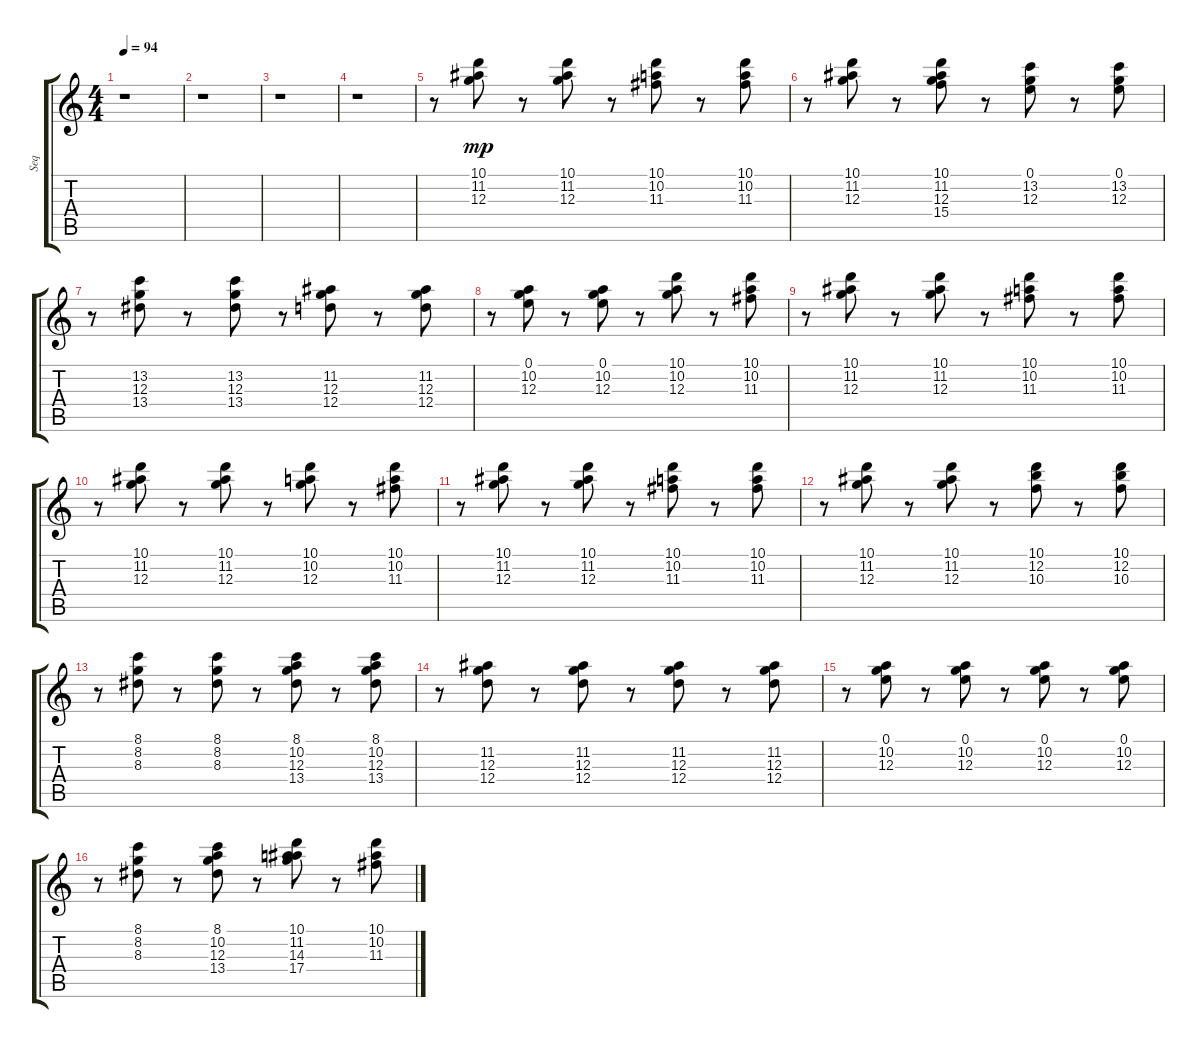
\track ("Seq" "Seq") {instrument electricguitarmuted}
\staff {score tabs}
\tuning (E4 B3 G3 D3 A2 E2) {hide}
\ts (4 4)
\tempo 94
\clef g2
\ks c
r.1{dy mp instrument electricguitarmuted} |
r.1 |
r.1 |
r.1 |
r.8 (10.1 11.2 12.3).8 r.8 (10.1 11.2 12.3).8 r.8 (10.1 10.2 11.3).8 r.8 (10.1 10.2 11.3).8 |
r.8 (10.1 11.2 12.3).8 r.8 (10.1 11.2 12.3 15.4).8 r.8 (0.1 13.2 12.3).8 r.8 (0.1 13.2 12.3).8 |
r.8 (13.2 12.3 13.4).8 r.8 (13.2 12.3 13.4).8 r.8 (11.2 12.3 12.4).8 r.8 (11.2 12.3 12.4).8 |
r.8 (0.1 10.2 12.3).8 r.8 (0.1 10.2 12.3).8 r.8 (10.1 10.2 12.3).8 r.8 (10.1 10.2 11.3).8 |
r.8 (10.1 11.2 12.3).8 r.8 (10.1 11.2 12.3).8 r.8 (10.1 10.2 11.3).8 r.8 (10.1 10.2 11.3).8 |
r.8 (10.1 11.2 12.3).8 r.8 (10.1 11.2 12.3).8 r.8 (10.1 10.2 12.3).8 r.8 (10.1 10.2 11.3).8 |
r.8 (10.1 11.2 12.3).8 r.8 (10.1 11.2 12.3).8 r.8 (10.1 10.2 11.3).8 r.8 (10.1 10.2 11.3).8 |
r.8 (10.1 11.2 12.3).8 r.8 (10.1 11.2 12.3).8 r.8 (10.1 12.2 10.3).8 r.8 (10.1 12.2 10.3).8 |
r.8 (8.1 8.2 8.3).8 r.8 (8.1 8.2 8.3).8 r.8 (8.1 10.2 12.3 13.4).8 r.8 (8.1 10.2 12.3 13.4).8 |
r.8 (11.2 12.3 12.4).8 r.8 (11.2 12.3 12.4).8 r.8 (11.2 12.3 12.4).8 r.8 (11.2 12.3 12.4).8 |
r.8 (0.1 10.2 12.3).8 r.8 (0.1 10.2 12.3).8 r.8 (0.1 10.2 12.3).8 r.8 (0.1 10.2 12.3).8 |
r.8 (8.1 8.2 8.3).8 r.8 (8.1 10.2 12.3 13.4).8 r.8 (10.1 11.2 14.3 17.4).8 r.8 (10.1 10.2 11.3).8
